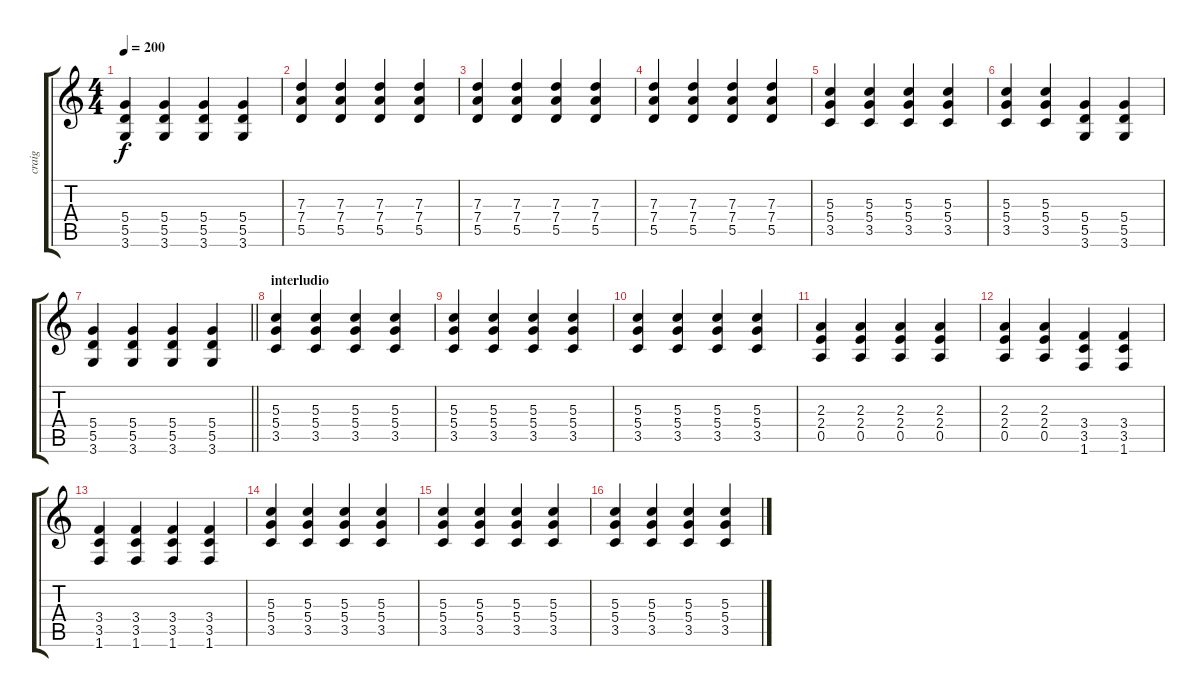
\track ("craig" "craig") {mute instrument acousticguitarsteel}
\staff {score tabs}
\tuning (E4 B3 G3 D3 A2 E2) {hide}
\ts (4 4)
\tempo 200
\clef g2
\ks c
(5.4 5.5 3.6).4{dy f} (5.4 5.5 3.6).4 (5.4 5.5 3.6).4 (5.4 5.5 3.6).4 |
(7.3 7.4 5.5).4 (7.3 7.4 5.5).4 (7.3 7.4 5.5).4 (7.3 7.4 5.5).4 |
(7.3 7.4 5.5).4 (7.3 7.4 5.5).4 (7.3 7.4 5.5).4 (7.3 7.4 5.5).4 |
(7.3 7.4 5.5).4 (7.3 7.4 5.5).4 (7.3 7.4 5.5).4 (7.3 7.4 5.5).4 |
(5.3 5.4 3.5).4 (5.3 5.4 3.5).4 (5.3 5.4 3.5).4 (5.3 5.4 3.5).4 |
(5.3 5.4 3.5).4 (5.3 5.4 3.5).4 (5.4 5.5 3.6).4 (5.4 5.5 3.6).4 |
\barLineRight lightlight
(5.4 5.5 3.6).4 (5.4 5.5 3.6).4 (5.4 5.5 3.6).4 (5.4 5.5 3.6).4 |
\section ("" "interludio")
(5.3 5.4 3.5).4 (5.3 5.4 3.5).4 (5.3 5.4 3.5).4 (5.3 5.4 3.5).4 |
(5.3 5.4 3.5).4 (5.3 5.4 3.5).4 (5.3 5.4 3.5).4 (5.3 5.4 3.5).4 |
(5.3 5.4 3.5).4 (5.3 5.4 3.5).4 (5.3 5.4 3.5).4 (5.3 5.4 3.5).4 |
(2.3 2.4 0.5).4 (2.3 2.4 0.5).4 (2.3 2.4 0.5).4 (2.3 2.4 0.5).4 |
(2.3 2.4 0.5).4 (2.3 2.4 0.5).4 (3.4 3.5 1.6).4 (3.4 3.5 1.6).4 |
(3.4 3.5 1.6).4 (3.4 3.5 1.6).4 (3.4 3.5 1.6).4 (3.4 3.5 1.6).4 |
(5.3 5.4 3.5).4 (5.3 5.4 3.5).4 (5.3 5.4 3.5).4 (5.3 5.4 3.5).4 |
(5.3 5.4 3.5).4 (5.3 5.4 3.5).4 (5.3 5.4 3.5).4 (5.3 5.4 3.5).4 |
(5.3 5.4 3.5).4 (5.3 5.4 3.5).4 (5.3 5.4 3.5).4 (5.3 5.4 3.5).4
